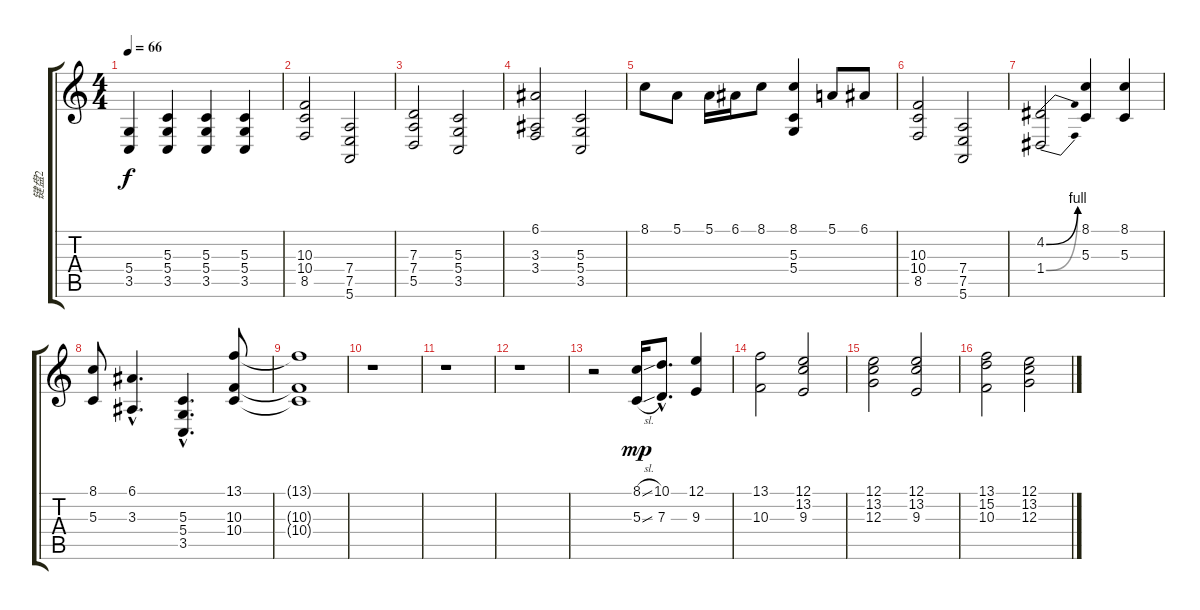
\track ("键盘2" "键盘2") {instrument stringensemble1}
\staff {score tabs}
\tuning (E4 B3 G3 D3 A2 E2) {hide}
\ts (4 4)
\tempo 66
\clef g2
\ks c
(5.4 3.5).4{dy f instrument stringensemble1} (5.3 5.4 3.5).4 (5.3 5.4 3.5).4 (5.3 5.4 3.5).4 |
(10.3 10.4 8.5).2 (7.4 7.5 5.6).2 |
(7.3 7.4 5.5).2 (5.3 5.4 3.5).2 |
(6.1 3.3 3.4).2 (5.3 5.4 3.5).2 |
8.1.8 5.1.8 5.1.16 6.1.16 8.1.8 (8.1 5.3 5.4).4 5.1.8 6.1.8 |
(10.3 10.4 8.5).2 (7.4 7.5 5.6).2 |
(4.2{be (bend 0 0 60 4)} 1.4{be (bend 0 0 60 4)}).2 (8.1 5.3).4 (8.1 5.3).4 |
(8.1 5.3).8 (6.1{hac} 3.3{hac}).4{d} (5.3{hac} 5.4{hac} 3.5{hac}).4{d} (13.1 10.3 10.4).8 |
(13.1{t} 10.3{t} 10.4{t}).1 |
r.1 |
r.1 |
r.1 |
r.2 (8.1{sl} 5.3{sl}).16{dy mp volume 5} (10.1{hac} 7.3{hac}).8{d} (12.1 9.3).4 |
(13.1 10.3).2 (12.1 13.2 9.3).2 |
(12.1 13.2 12.3).2 (12.1 13.2 9.3).2 |
(13.1 15.2 10.3).2 (12.1 13.2 12.3).2
